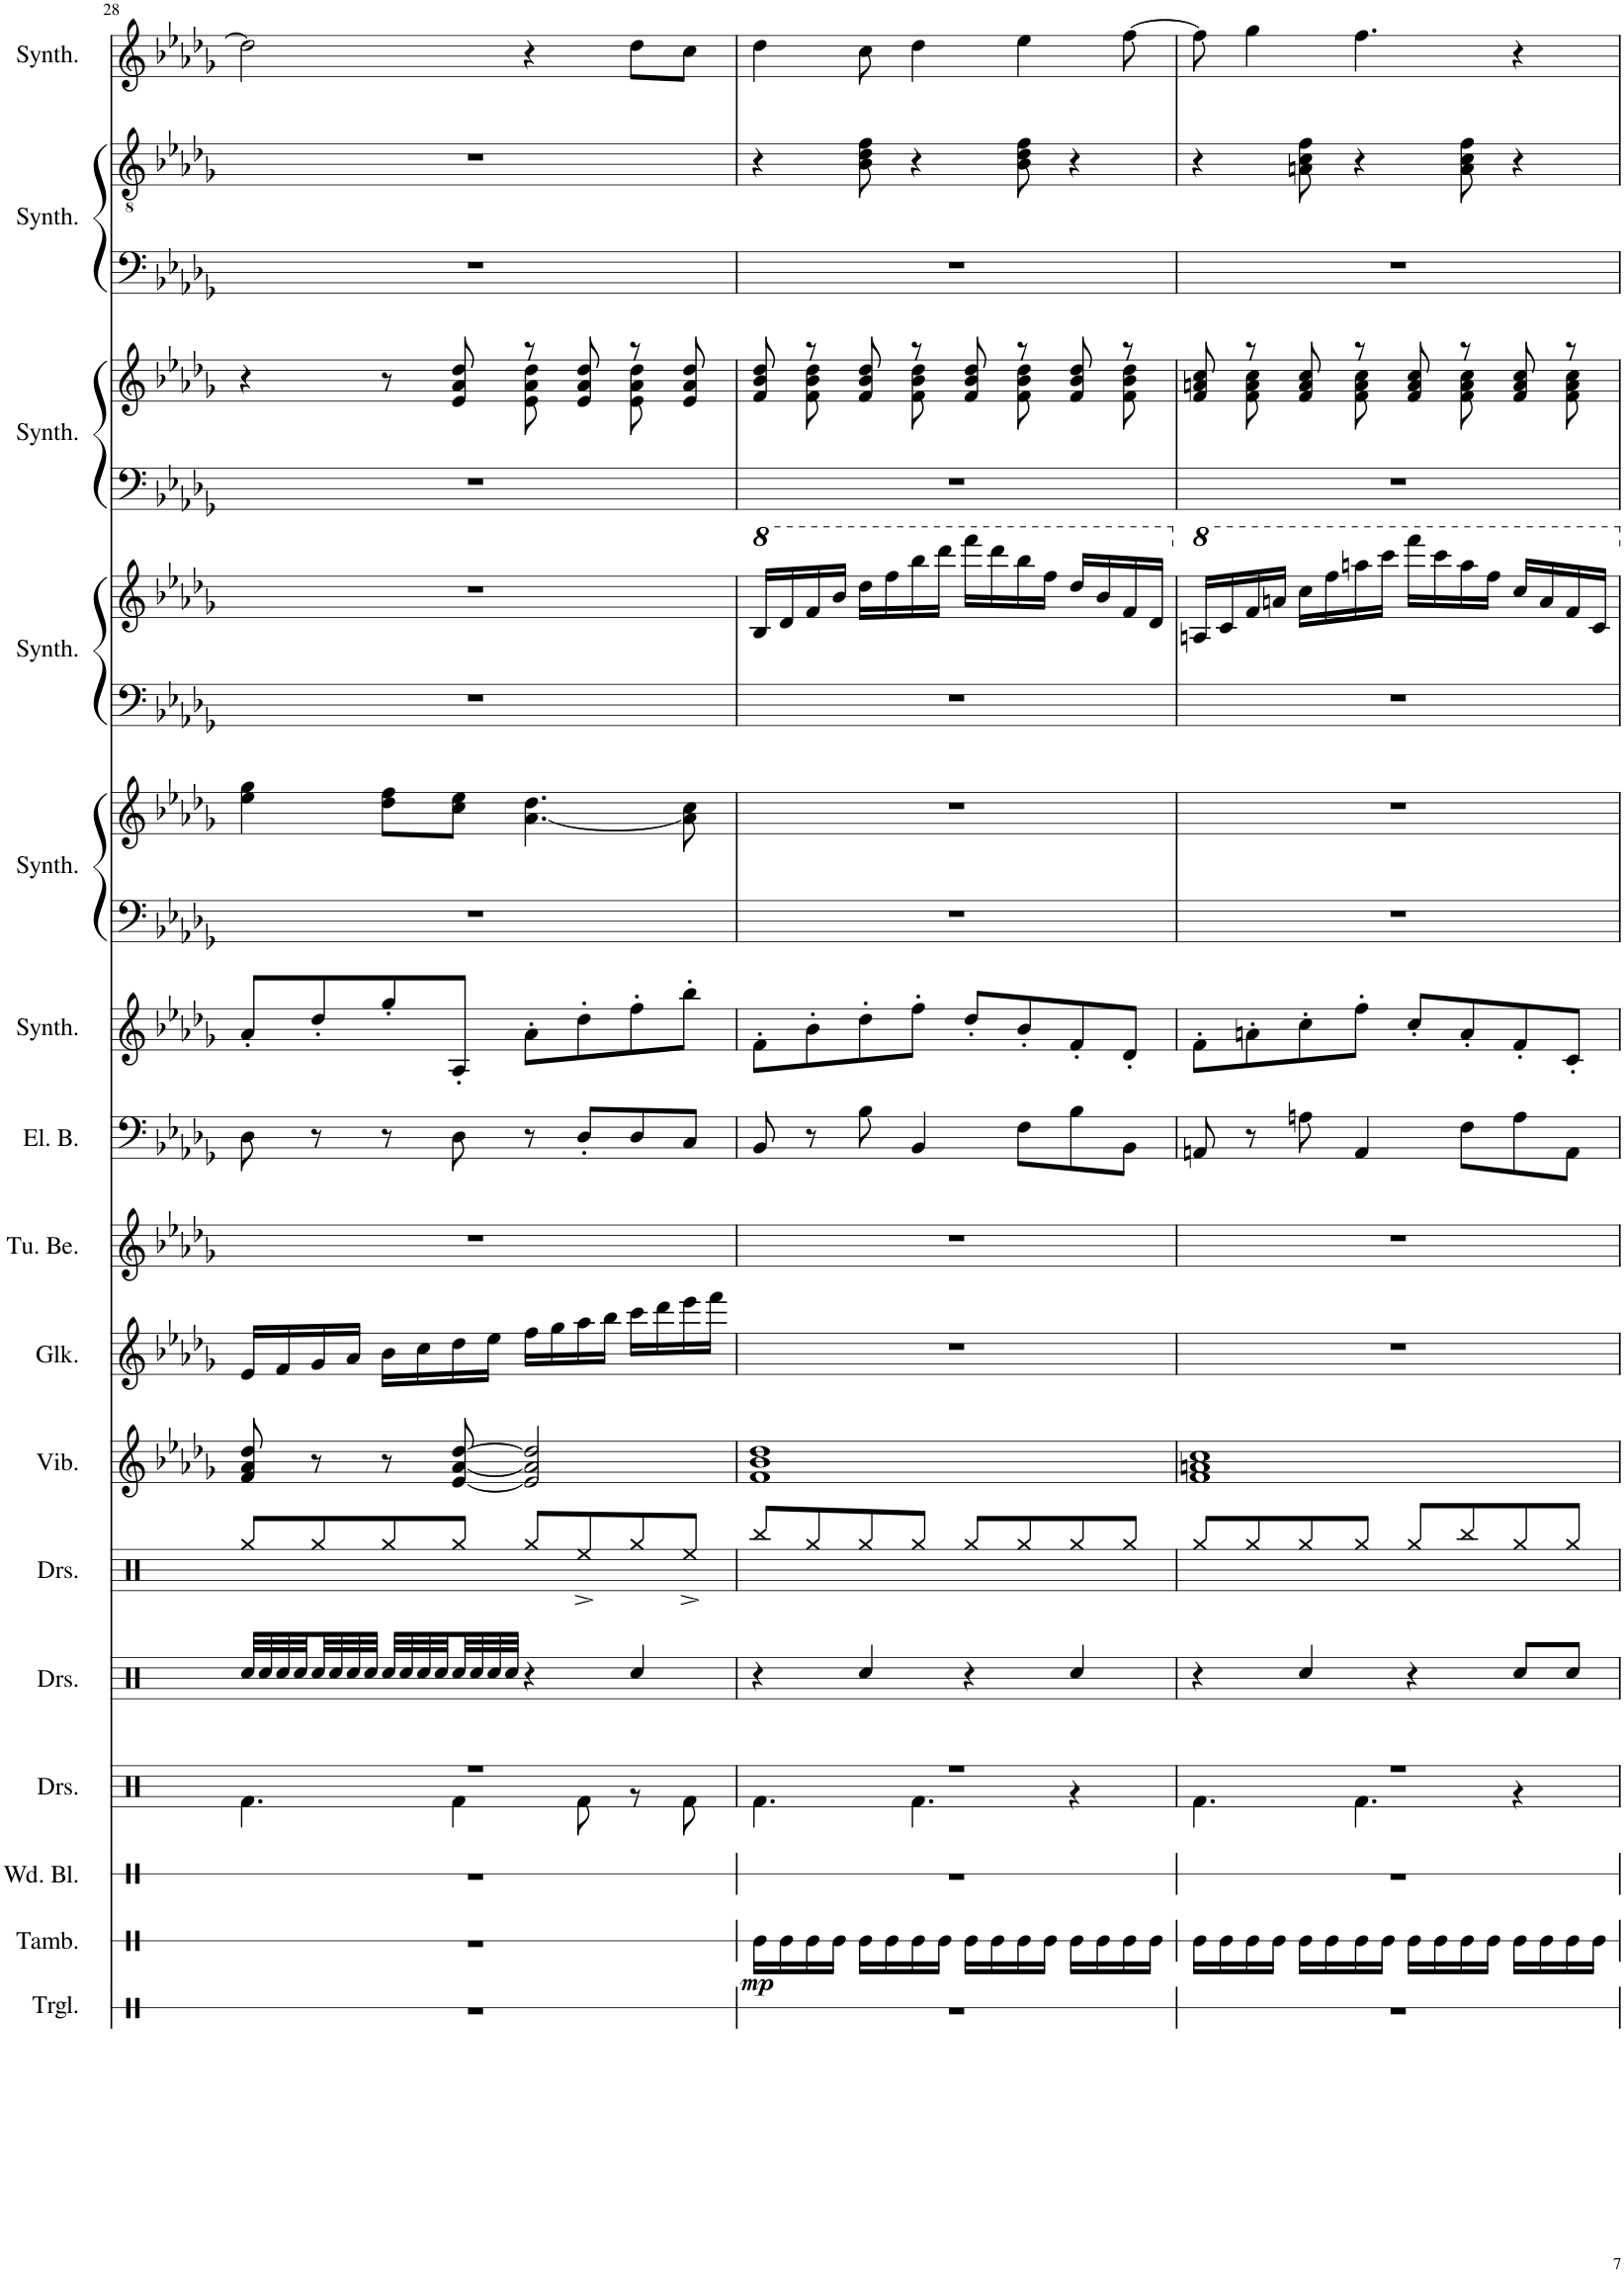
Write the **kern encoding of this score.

**kern	**kern	**dynam	**kern	**kern	**kern	**kern	**kern	**kern	**kern	**kern	**kern	**kern	**kern	**kern	**kern	**kern	**kern	**kern	**kern	**kern
*part16	*part15	*part15	*part14	*part13	*part12	*part11	*part10	*part9	*part8	*part7	*part6	*part5	*part5	*part4	*part4	*part3	*part3	*part2	*part2	*part1
*staff20	*staff19	*staff19	*staff18	*staff17	*staff16	*staff15	*staff14	*staff13	*staff12	*staff11	*staff10	*staff9	*staff8	*staff7	*staff6	*staff5	*staff4	*staff3	*staff2	*staff1
*I"Triangle	*I"Tambourine	*	*I"Wood Blocks	*I"Drumset	*I"Drumset	*I"Drumset	*I"Vibraphone	*I"Glockenspiel	*I"Tubular Bells	*I"Electric Bass	*I"Bass Synthesizer	*I"String Synthesizer	*	*I"Effect Synthesizer	*	*I"Effect Synthesizer	*	*I"Effect Synthesizer	*	*I"Rain Synthesizer
*I'Trgl.	*I'Tamb.	*	*I'Wd. Bl.	*I'Drs.	*I'Drs.	*I'Drs.	*I'Vib.	*I'Glk.	*I'Tu. Be.	*I'El. B.	*I'Synth.	*I'Synth.	*	*I'Synth.	*	*I'Synth.	*	*I'Synth.	*	*I'Synth.
!!LO:PB:g=z
*clefX	*clefX	*	*clefX	*clefX	*clefX	*clefX	*clefG2	*clefG2	*clefG2	*clefF4	*clefG2	*clefF4	*clefG2	*clefF4	*clefG2	*clefF4	*clefG2	*clefF4	*clefGv2	*clefG2
*	*	*	*	*	*	*	*	*Trd-14c-24	*	*Trd7c12	*	*	*	*	*	*	*	*	*	*
*k[]	*k[]	*	*k[]	*k[]	*k[]	*k[]	*k[b-e-a-d-g-]	*k[b-e-a-d-g-]	*k[b-e-a-d-g-]	*k[b-e-a-d-g-]	*k[b-e-a-d-g-]	*k[b-e-a-d-g-]	*k[b-e-a-d-g-]	*k[b-e-a-d-g-]	*k[b-e-a-d-g-]	*k[b-e-a-d-g-]	*k[b-e-a-d-g-]	*k[b-e-a-d-g-]	*k[b-e-a-d-g-]	*k[b-e-a-d-g-]
*M4/4	*M4/4	*	*M4/4	*M4/4	*M4/4	*M4/4	*M4/4	*M4/4	*M4/4	*M4/4	*M4/4	*M4/4	*M4/4	*M4/4	*M4/4	*M4/4	*M4/4	*M4/4	*M4/4	*M4/4
=28	=28	=28	=28	=28	=28	=28	=28	=28	=28	=28	=28	=28	=28	=28	=28	=28	=28	=28	=28	=28
*	*	*	*	*^	*	*	*	*	*	*	*	*	*	*	*	*	*^	*	*	*
1r	1r	.	1r	1r	4.Rf\	32Rcc/LLL	8Rgg/L	8f/ 8a-/ 8dd-/	16e-/LL	1r	8D-\	8a-'/L	1r	4ee-\ 4gg-\	1r	1r	1r	4r	2ryy	1r	1r	2dd-\]
.	.	.	.	.	.	32Rcc/	.	.	.	.	.	.	.	.	.	.	.	.	.	.	.	.
.	.	.	.	.	.	32Rcc/	.	.	16f/	.	.	.	.	.	.	.	.	.	.	.	.	.
.	.	.	.	.	.	32Rcc/	.	.	.	.	.	.	.	.	.	.	.	.	.	.	.	.
.	.	.	.	.	.	32Rcc/	8Rgg/	8r	16g-/	.	8r	8dd-'/	.	.	.	.	.	.	.	.	.	.
.	.	.	.	.	.	32Rcc/	.	.	.	.	.	.	.	.	.	.	.	.	.	.	.	.
.	.	.	.	.	.	32Rcc/	.	.	16a-/JJ	.	.	.	.	.	.	.	.	.	.	.	.	.
.	.	.	.	.	.	32Rcc/JJJ	.	.	.	.	.	.	.	.	.	.	.	.	.	.	.	.
.	.	.	.	.	.	32Rcc/LLL	8Rgg/	8r	16b-\LL	.	8r	8gg-'/	.	8dd-\ 8ff\L	.	.	.	8r	.	.	.	.
.	.	.	.	.	.	32Rcc/	.	.	.	.	.	.	.	.	.	.	.	.	.	.	.	.
.	.	.	.	.	.	32Rcc/	.	.	16cc\	.	.	.	.	.	.	.	.	.	.	.	.	.
.	.	.	.	.	.	32Rcc/	.	.	.	.	.	.	.	.	.	.	.	.	.	.	.	.
.	.	.	.	.	4Rf\	32Rcc/	8Rgg/J	[8e-/ [8a-/ [8dd-/	16dd-\	.	8D-\	8A-'/J	.	8cc\ 8ee-\J	.	.	.	8e-/ 8a-/ 8dd-/	.	.	.	.
.	.	.	.	.	.	32Rcc/	.	.	.	.	.	.	.	.	.	.	.	.	.	.	.	.
.	.	.	.	.	.	32Rcc/	.	.	16ee-\JJ	.	.	.	.	.	.	.	.	.	.	.	.	.
.	.	.	.	.	.	32Rcc/JJJ	.	.	.	.	.	.	.	.	.	.	.	.	.	.	.	.
.	.	.	.	.	.	4r	8Rgg/L	2e-/] 2a-/] 2dd-/]	16ff\LL	.	8r	8a-'\L	.	[4.a-\ 4.dd-\	.	.	.	8r	8e-\ 8a-\ 8dd-\	.	.	4r
.	.	.	.	.	.	.	.	.	16gg-\	.	.	.	.	.	.	.	.	.	.	.	.	.
.	.	.	.	.	8Rf\	.	8Ree^/	.	16aa-\	.	8D-'/L	8dd-'\	.	.	.	.	.	8e-/ 8a-/ 8dd-/	8ryy	.	.	.
.	.	.	.	.	.	.	.	.	16bb-\JJ	.	.	.	.	.	.	.	.	.	.	.	.	.
.	.	.	.	.	8r	4Rcc/	8Rgg/	.	16ccc\LL	.	8D-/	8ff'\	.	.	.	.	.	8r	8e-\ 8a-\ 8dd-\	.	.	8dd-\L
.	.	.	.	.	.	.	.	.	16ddd-\	.	.	.	.	.	.	.	.	.	.	.	.	.
.	.	.	.	.	8Rf\	.	8Ree^/J	.	16eee-\	.	8C/J	8bb-'\J	.	8a-\] 8cc\	.	.	.	8e-/ 8a-/ 8dd-/	8ryy	.	.	8cc\J
.	.	.	.	.	.	.	.	.	16fff\JJ	.	.	.	.	.	.	.	.	.	.	.	.	.
=29	=29	=29	=29	=29	=29	=29	=29	=29	=29	=29	=29	=29	=29	=29	=29	=29	=29	=29	=29	=29	=29	=29
*	*	*	*	*	*	*	*	*	*	*	*	*	*	*	*	*8va	*	*	*	*	*	*
!	!	!LO:DY:b	!	!	!	!	!	!	!	!	!	!	!	!	!	!	!	!	!	!	!	!
1r	16Re\LL	mp	1r	1r	4.Rf\	4r	8Rbb/L	1f 1b- 1dd-	1r	1r	8BB-/	8f'\L	1r	1r	1r	16b-/LL	1r	8f/ 8b-/ 8dd-/	8ryy	1r	4r	4dd-\
.	16Re\	.	.	.	.	.	.	.	.	.	.	.	.	.	.	16dd-/	.	.	.	.	.	.
.	16Re\	.	.	.	.	.	8Rgg/	.	.	.	8r	8b-'\	.	.	.	16ff/	.	8r	8f\ 8b-\ 8dd-\	.	.	.
.	16Re\JJ	.	.	.	.	.	.	.	.	.	.	.	.	.	.	16bb-/JJ	.	.	.	.	.	.
.	16Re\LL	.	.	.	.	4Rcc/	8Rgg/	.	.	.	8B-\	8dd-'\	.	.	.	16ddd-\LL	.	8f/ 8b-/ 8dd-/	8ryy	.	8B-\ 8d-\ 8f\	8cc\
.	16Re\	.	.	.	.	.	.	.	.	.	.	.	.	.	.	16fff\	.	.	.	.	.	.
.	16Re\	.	.	.	4.Rf\	.	8Rgg/J	.	.	.	4BB-/	8ff'\J	.	.	.	16bbb-\	.	8r	8f\ 8b-\ 8dd-\	.	4r	4dd-\
.	16Re\JJ	.	.	.	.	.	.	.	.	.	.	.	.	.	.	16dddd-\JJ	.	.	.	.	.	.
.	16Re\LL	.	.	.	.	4r	8Rgg/L	.	.	.	.	8dd-'/L	.	.	.	16ffff\LL	.	8f/ 8b-/ 8dd-/	8ryy	.	.	.
.	16Re\	.	.	.	.	.	.	.	.	.	.	.	.	.	.	16dddd-\	.	.	.	.	.	.
.	16Re\	.	.	.	.	.	8Rgg/	.	.	.	8F\L	8b-'/	.	.	.	16bbb-\	.	8r	8f\ 8b-\ 8dd-\	.	8B-\ 8d-\ 8f\	4ee-\
.	16Re\JJ	.	.	.	.	.	.	.	.	.	.	.	.	.	.	16fff\JJ	.	.	.	.	.	.
.	16Re\LL	.	.	.	4r	4Rcc/	8Rgg/	.	.	.	8B-\	8f'/	.	.	.	16ddd-/LL	.	8f/ 8b-/ 8dd-/	8ryy	.	4r	.
.	16Re\	.	.	.	.	.	.	.	.	.	.	.	.	.	.	16bb-/	.	.	.	.	.	.
.	16Re\	.	.	.	.	.	8Rgg/J	.	.	.	8BB-\J	8d-'/J	.	.	.	16ff/	.	8r	8f\ 8b-\ 8dd-\	.	.	[8ff\
.	16Re\JJ	.	.	.	.	.	.	.	.	.	.	.	.	.	.	16dd-/JJ	.	.	.	.	.	.
=30	=30	=30	=30	=30	=30	=30	=30	=30	=30	=30	=30	=30	=30	=30	=30	=30	=30	=30	=30	=30	=30	=30
*	*	*	*	*	*	*	*	*	*	*	*	*	*	*	*	*X8va	*	*	*	*	*	*
*	*	*	*	*	*	*	*	*	*	*	*	*	*	*	*	*8va	*	*	*	*	*	*
1r	16Re\LL	.	1r	1r	4.Rf\	4r	8Rgg/L	1f 1an 1cc	1r	1r	8AAn/	8f'\L	1r	1r	1r	16an/LL	1r	8f/ 8an/ 8cc/	8ryy	1r	4r	8ff\]
.	16Re\	.	.	.	.	.	.	.	.	.	.	.	.	.	.	16cc/	.	.	.	.	.	.
.	16Re\	.	.	.	.	.	8Rgg/	.	.	.	8r	8an'\	.	.	.	16ff/	.	8r	8f\ 8a\ 8cc\	.	.	4gg-\
.	16Re\JJ	.	.	.	.	.	.	.	.	.	.	.	.	.	.	16aan/JJ	.	.	.	.	.	.
.	16Re\LL	.	.	.	.	4Rcc/	8Rgg/	.	.	.	8An\	8cc'\	.	.	.	16ccc\LL	.	8f/ 8a/ 8cc/	8ryy	.	8An\ 8c\ 8f\	.
.	16Re\	.	.	.	.	.	.	.	.	.	.	.	.	.	.	16fff\	.	.	.	.	.	.
.	16Re\	.	.	.	4.Rf\	.	8Rgg/J	.	.	.	4AA/	8ff'\J	.	.	.	16aaan\	.	8r	8f\ 8a\ 8cc\	.	4r	4.ff\
.	16Re\JJ	.	.	.	.	.	.	.	.	.	.	.	.	.	.	16cccc\JJ	.	.	.	.	.	.
.	16Re\LL	.	.	.	.	4r	8Rgg/L	.	.	.	.	8cc'/L	.	.	.	16ffff\LL	.	8f/ 8a/ 8cc/	8ryy	.	.	.
.	16Re\	.	.	.	.	.	.	.	.	.	.	.	.	.	.	16cccc\	.	.	.	.	.	.
.	16Re\	.	.	.	.	.	8Rbb/	.	.	.	8F\L	8a'/	.	.	.	16aaa\	.	8r	8f\ 8a\ 8cc\	.	8A\ 8c\ 8f\	.
.	16Re\JJ	.	.	.	.	.	.	.	.	.	.	.	.	.	.	16fff\JJ	.	.	.	.	.	.
.	16Re\LL	.	.	.	4r	8Rcc/L	8Rgg/	.	.	.	8A\	8f'/	.	.	.	16ccc/LL	.	8f/ 8a/ 8cc/	8ryy	.	4r	4r
.	16Re\	.	.	.	.	.	.	.	.	.	.	.	.	.	.	16aa/	.	.	.	.	.	.
.	16Re\	.	.	.	.	8Rcc/J	8Rgg/J	.	.	.	8AA\J	8c'/J	.	.	.	16ff/	.	8r	8f\ 8a\ 8cc\	.	.	.
.	16Re\JJ	.	.	.	.	.	.	.	.	.	.	.	.	.	.	16cc/JJ	.	.	.	.	.	.
*	*	*	*	*v	*v	*	*	*	*	*	*	*	*	*	*	*	*	*v	*v	*	*	*
*	*	*	*	*	*	*	*	*	*	*	*	*	*	*	*X8va	*	*	*	*	*
=	=	=	=	=	=	=	=	=	=	=	=	=	=	=	=	=	=	=	=	=
*-	*-	*-	*-	*-	*-	*-	*-	*-	*-	*-	*-	*-	*-	*-	*-	*-	*-	*-	*-	*-
